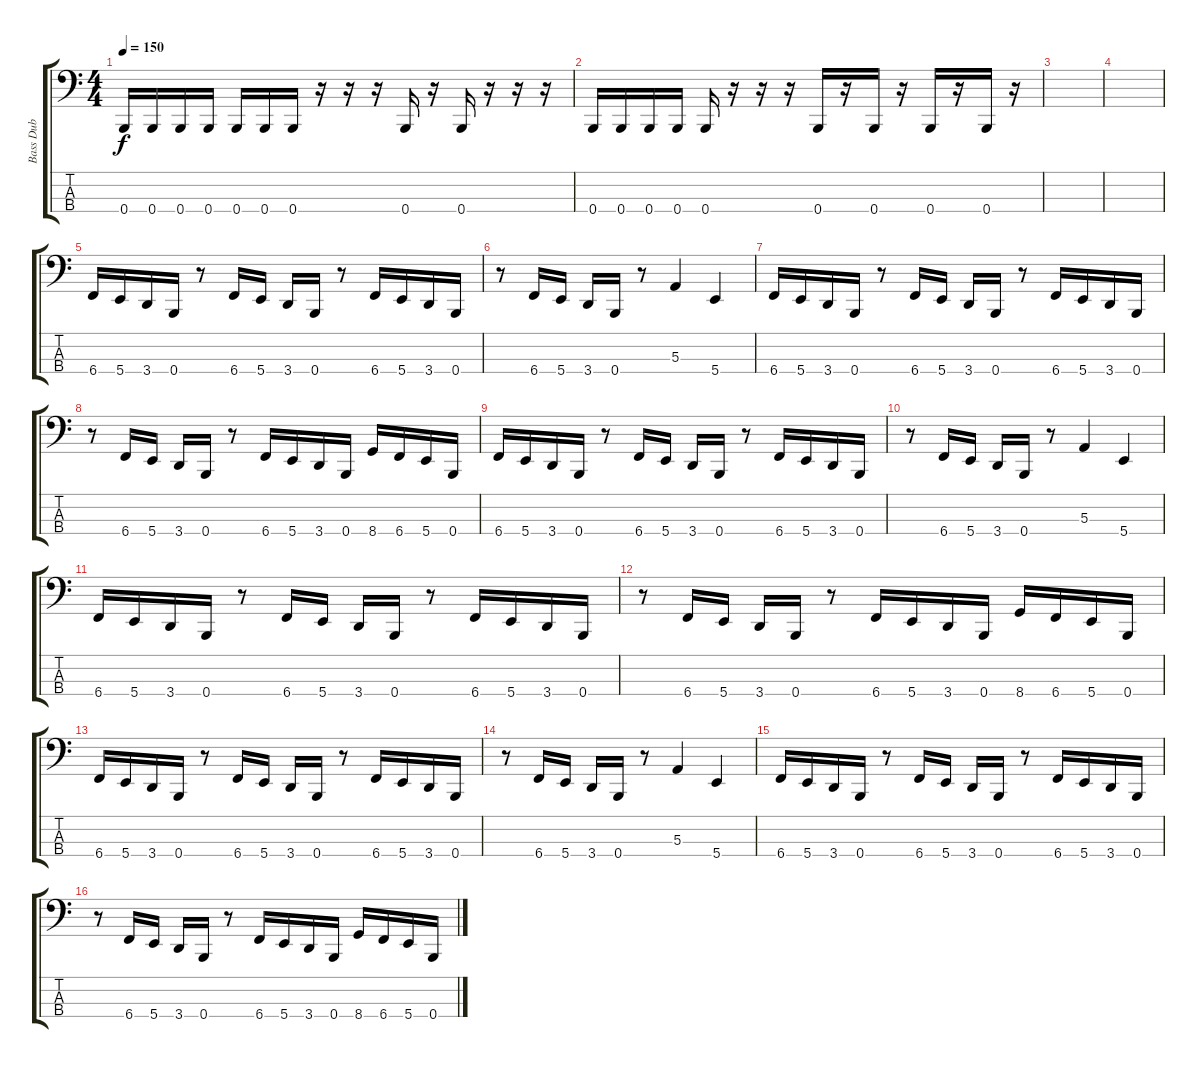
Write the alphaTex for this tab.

\track ("Bass Dub" "Bass Dub") {instrument electricbasspick}
\staff {score tabs}
\tuning (D2 A1 E1 B0) {hide}
\ts (4 4)
\tempo 150
\clef f4
\ks c
0.4.16{dy f} 0.4.16 0.4.16 0.4.16 0.4.16 0.4.16 0.4.16 r.16 r.16 r.16 0.4.16 r.16 0.4.16 r.16 r.16 r.16 |
0.4.16 0.4.16 0.4.16 0.4.16 0.4.16 r.16 r.16 r.16 0.4.16 r.16 0.4.16 r.16 0.4.16 r.16 0.4.16 r.16 |
|
|
6.4.16 5.4.16 3.4.16 0.4.16 r.8 6.4.16 5.4.16 3.4.16 0.4.16 r.8 6.4.16 5.4.16 3.4.16 0.4.16 |
r.8 6.4.16 5.4.16 3.4.16 0.4.16 r.8 5.3.4 5.4.4 |
6.4.16 5.4.16 3.4.16 0.4.16 r.8 6.4.16 5.4.16 3.4.16 0.4.16 r.8 6.4.16 5.4.16 3.4.16 0.4.16 |
r.8 6.4.16 5.4.16 3.4.16 0.4.16 r.8 6.4.16 5.4.16 3.4.16 0.4.16 8.4.16 6.4.16 5.4.16 0.4.16 |
6.4.16 5.4.16 3.4.16 0.4.16 r.8 6.4.16 5.4.16 3.4.16 0.4.16 r.8 6.4.16 5.4.16 3.4.16 0.4.16 |
r.8 6.4.16 5.4.16 3.4.16 0.4.16 r.8 5.3.4 5.4.4 |
6.4.16 5.4.16 3.4.16 0.4.16 r.8 6.4.16 5.4.16 3.4.16 0.4.16 r.8 6.4.16 5.4.16 3.4.16 0.4.16 |
r.8 6.4.16 5.4.16 3.4.16 0.4.16 r.8 6.4.16 5.4.16 3.4.16 0.4.16 8.4.16 6.4.16 5.4.16 0.4.16 |
6.4.16 5.4.16 3.4.16 0.4.16 r.8 6.4.16 5.4.16 3.4.16 0.4.16 r.8 6.4.16 5.4.16 3.4.16 0.4.16 |
r.8 6.4.16 5.4.16 3.4.16 0.4.16 r.8 5.3.4 5.4.4 |
6.4.16 5.4.16 3.4.16 0.4.16 r.8 6.4.16 5.4.16 3.4.16 0.4.16 r.8 6.4.16 5.4.16 3.4.16 0.4.16 |
r.8 6.4.16 5.4.16 3.4.16 0.4.16 r.8 6.4.16 5.4.16 3.4.16 0.4.16 8.4.16 6.4.16 5.4.16 0.4.16
